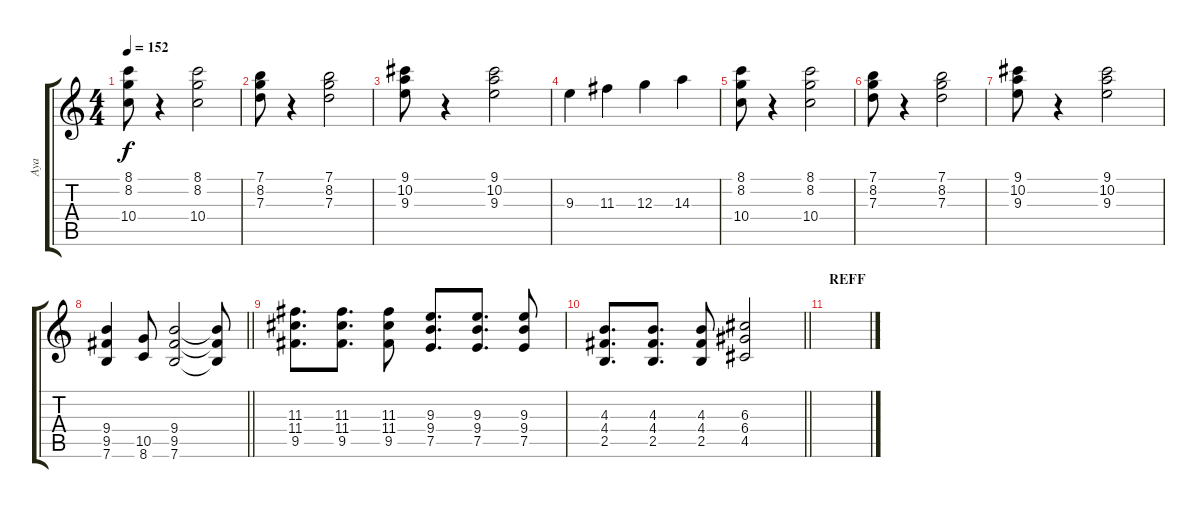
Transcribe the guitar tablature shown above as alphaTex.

\track ("Aya" "Aya") {instrument overdrivenguitar}
\staff {score tabs}
\tuning (E4 B3 G3 D3 A2 E2) {hide}
\ts (4 4)
\tempo 152
\clef g2
\ks c
(8.1 8.2 10.4).8{dy f} r.4 (8.1 8.2 10.4).2 |
(7.1 8.2 7.3).8 r.4 (7.1 8.2 7.3).2 |
(9.1 10.2 9.3).8 r.4 (9.1 10.2 9.3).2 |
9.3.4 11.3.4 12.3.4 14.3.4 |
(8.1 8.2 10.4).8 r.4 (8.1 8.2 10.4).2 |
(7.1 8.2 7.3).8 r.4 (7.1 8.2 7.3).2 |
(9.1 10.2 9.3).8 r.4 (9.1 10.2 9.3).2 |
\barLineRight lightlight
(9.4 9.5 7.6).4 (10.5 8.6).8 (9.4 9.5 7.6).2 (9.4{t} 9.5{t} 7.6{t}).8 |
(11.3 11.4 9.5).8{d} (11.3 11.4 9.5).8{d} (11.3 11.4 9.5).8 (9.3 9.4 7.5).8{d} (9.3 9.4 7.5).8{d} (9.3 9.4 7.5).8 |
\barLineRight lightlight
(4.3 4.4 2.5).8{d} (4.3 4.4 2.5).8{d} (4.3 4.4 2.5).8 (6.3 6.4 4.5).2 |
\section ("" "REFF")
